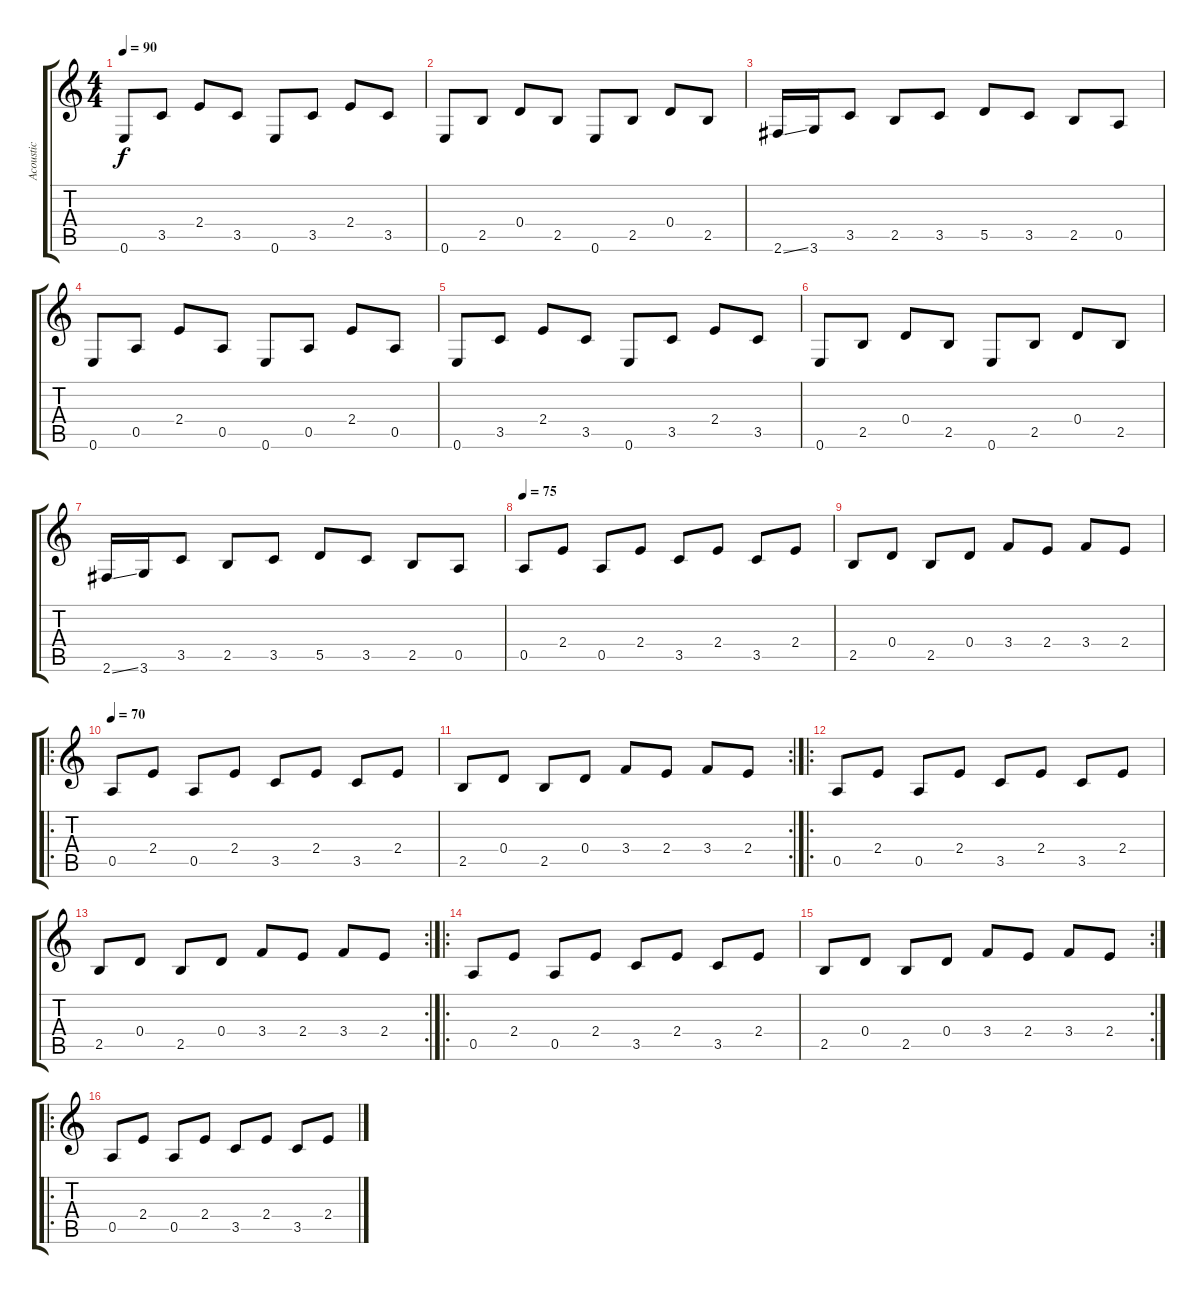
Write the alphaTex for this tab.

\track ("Acoustic" "Acoustic") {instrument acousticguitarnylon}
\staff {score tabs}
\tuning (E4 B3 G3 D3 A2 E2) {hide}
\ts (4 4)
\tempo 90
\clef g2
\ks c
0.6.8{dy f} 3.5.8 2.4.8 3.5.8 0.6.8 3.5.8 2.4.8 3.5.8 |
0.6.8 2.5.8 0.4.8 2.5.8 0.6.8 2.5.8 0.4.8 2.5.8 |
2.6{ss}.16 3.6.16 3.5.8 2.5.8 3.5.8 5.5.8 3.5.8 2.5.8 0.5.8 |
0.6.8 0.5.8 2.4.8 0.5.8 0.6.8 0.5.8 2.4.8 0.5.8 |
0.6.8 3.5.8 2.4.8 3.5.8 0.6.8 3.5.8 2.4.8 3.5.8 |
0.6.8 2.5.8 0.4.8 2.5.8 0.6.8 2.5.8 0.4.8 2.5.8 |
2.6{ss}.16 3.6.16 3.5.8 2.5.8 3.5.8 5.5.8 3.5.8 2.5.8 0.5.8 |
\tempo 75
0.5.8 2.4.8 0.5.8 2.4.8 3.5.8 2.4.8 3.5.8 2.4.8 |
2.5.8 0.4.8 2.5.8 0.4.8 3.4.8 2.4.8 3.4.8 2.4.8 |
\ro
\tempo 70
0.5.8 2.4.8 0.5.8 2.4.8 3.5.8 2.4.8 3.5.8 2.4.8 |
\rc 2
2.5.8 0.4.8 2.5.8 0.4.8 3.4.8 2.4.8 3.4.8 2.4.8 |
\ro
0.5.8 2.4.8 0.5.8 2.4.8 3.5.8 2.4.8 3.5.8 2.4.8 |
\rc 2
2.5.8 0.4.8 2.5.8 0.4.8 3.4.8 2.4.8 3.4.8 2.4.8 |
\ro
0.5.8 2.4.8 0.5.8 2.4.8 3.5.8 2.4.8 3.5.8 2.4.8 |
\rc 2
2.5.8 0.4.8 2.5.8 0.4.8 3.4.8 2.4.8 3.4.8 2.4.8 |
\ro
0.5.8 2.4.8 0.5.8 2.4.8 3.5.8 2.4.8 3.5.8 2.4.8
